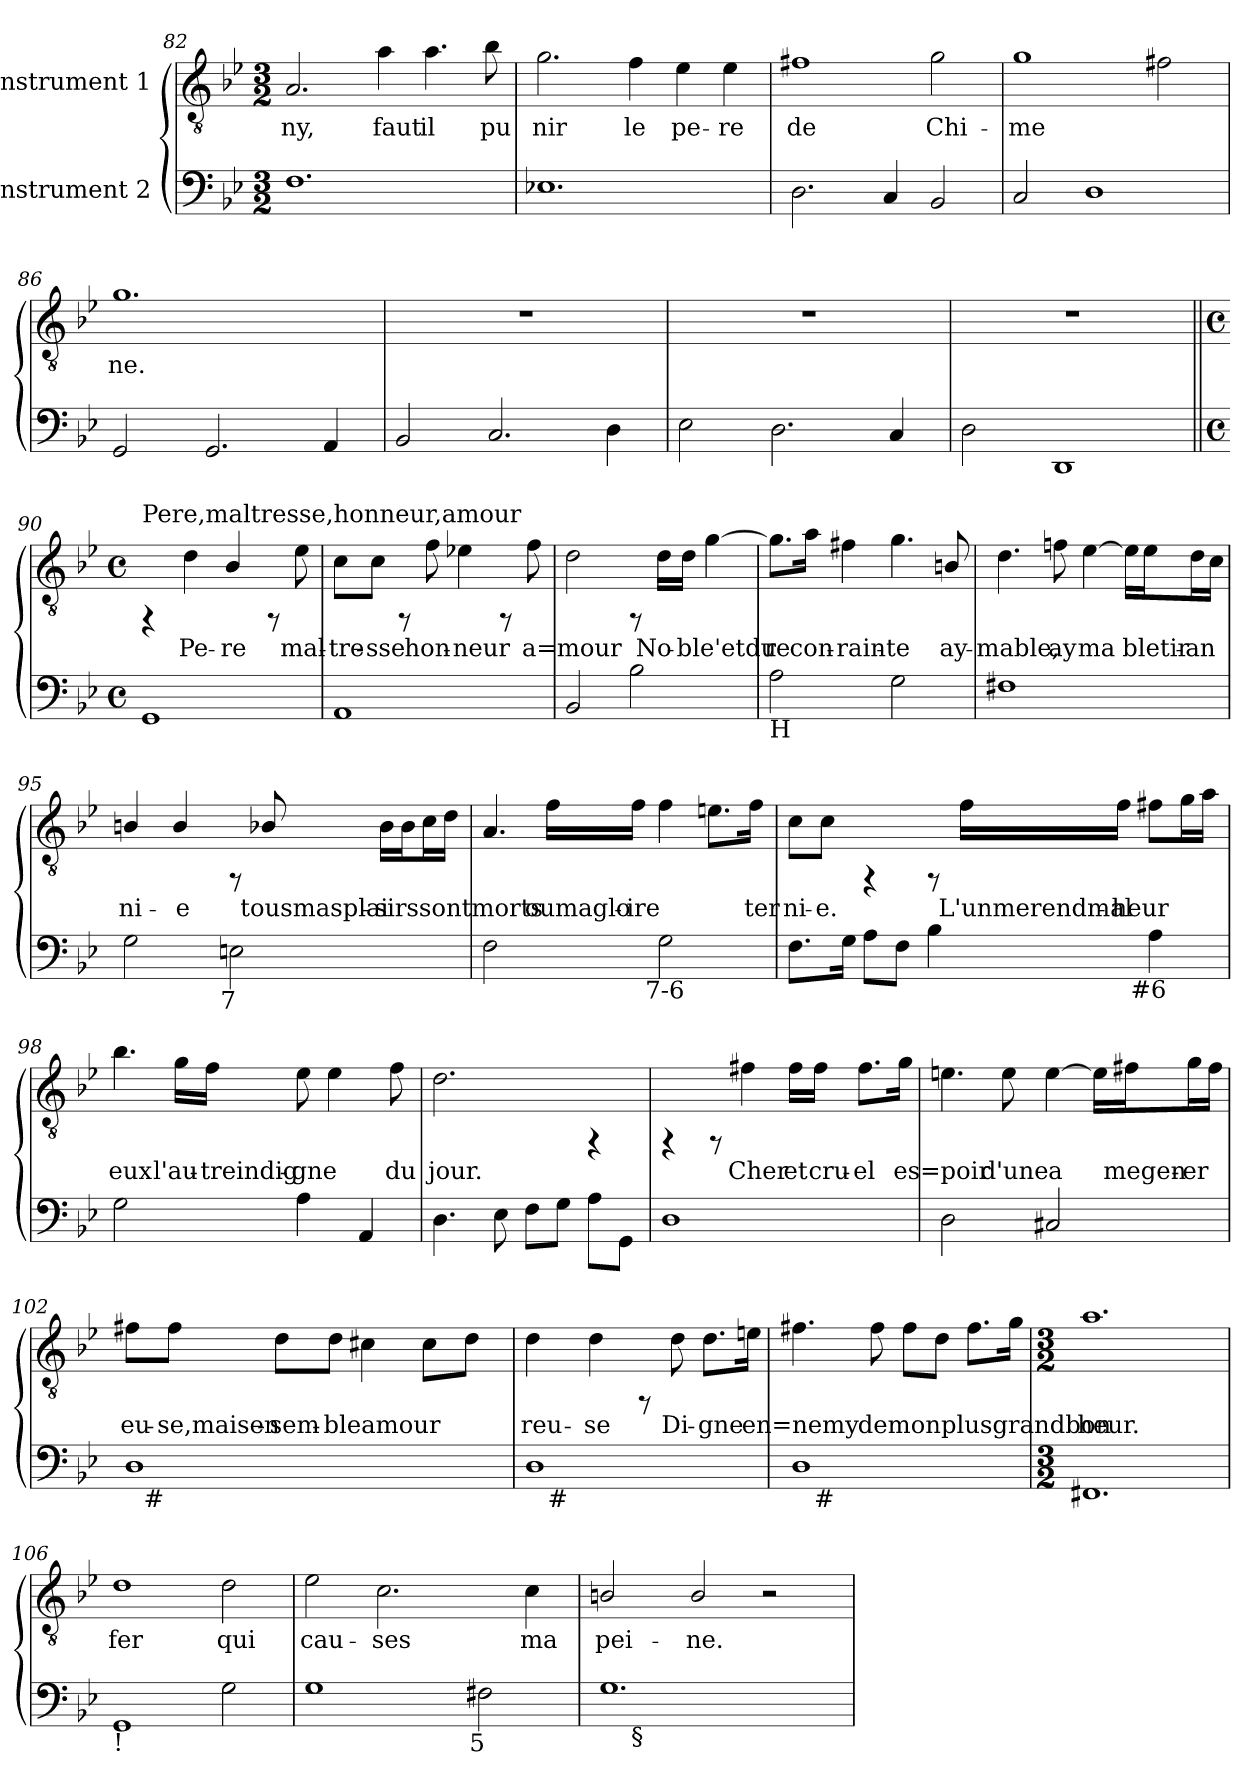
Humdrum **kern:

**kern	**kern	**text
*part2	*part1	*part1
*staff2	*staff1	*staff1
*I"Instrument 2	*I"Instrument 1	*
*clefF4	*clefGv2	*
*k[b-e-]	*k[b-e-]	*
*B-:	*B-:	*
*M3/2	*M3/2	*
=82	=82	=82
!	!	!LO:LY:b:cj
1.F	2.A/	ny,
!	!	!LO:LY:b:cj
.	4a\	faut
!	!	!LO:LY:b:cj
.	4.a\	il
!	!	!LO:LY:b:cj
.	8b-\	pu
!!LO:LB:g=z
=83	=83	=83
!	!	!LO:LY:b:cj
1.E-X	2.g\	nir
!	!	!LO:LY:b:cj
.	4f\	le
!	!	!LO:LY:b:cj
.	4e-\	pe-
!	!	!LO:LY:b:cj
.	4e-\	-re
=84	=84	=84
!	!	!LO:LY:b:cj
2.D\	1f#X	de
4C/	.	.
!	!	!LO:LY:b:cj
2BB-/	2g\	Chi-
=85	=85	=85
!	!	!LO:LY:b:cj
2C/	1g	-me
1D	.	.
!	!	!LO:LY:b:cj
.	2f#X\	.
=86	=86	=86
!	!	!LO:LY:b:cj
2GG/	1.g	ne.
2.GG/	.	.
4AA/	.	.
=87	=87	=87
2BB-/	1.r	.
2.C/	.	.
4D\	.	.
=88	=88	=88
2E-\	1.r	.
2.D\	.	.
4C/	.	.
!!LO:LB:g=z
=89	=89	=89
2D\	1.r	.
1DD	.	.
=90||	=90||	=90||
*M4/4	*M4/4	*
*met(c)	*met(c)	*
!	!LO:TX:a:t=Pere,maltresse,honneur,amour	!
1GG	4rFF	.
!	!	!LO:LY:b:cj
.	4d\	Pe-
!	!	!LO:LY:b:cj
.	4B-/	-re
.	8rFF	.
!	!	!LO:LY:b:cj
.	8e-\	mal-
=91	=91	=91
!	!	!LO:LY:b:cj
1AA	8c\L	-tre-
!	!	!LO:LY:b:cj
.	8c\J	-sse
.	8rFF	.
!	!	!LO:LY:b:cj
.	8f\	hon-
!	!	!LO:LY:b:cj
.	4e-X\	-neur
.	8rFF	.
!	!	!LO:LY:b:cj
.	8f\	a=mour
=92	=92	=92
!	!	!LO:LY:b:cj
2BB-/	2d\	.
2B-\	8rFF	.
!	!	!LO:LY:b:cj
.	16d\LL	No-
!	!	!LO:LY:b:cj
.	16d\JJ	-ble'etdu-
!	!	!LO:LY:b:cj
.	[>4g\	--
=93	=93	=93
!LO:TX:b:t=H	!	!
!	!	!LO:LY:b:cj
2A\	8.g\L]	-re
!	!	!LO:LY:b:cj
.	16a\Jk	con-
!	!	!LO:LY:b:cj
.	4f#X\	-rain-
!	!	!LO:LY:b:cj
2G\	4.g\	-te
!	!	!LO:LY:b:cj
.	8Bn/	ay-
!!LO:LB:g=z
=94	=94	=94
!	!	!LO:LY:b:cj
1F#X	4.d\	-mable,
!	!	!LO:LY:b:cj
.	8fn\	ay
!	!	!LO:LY:b:cj
.	[>4e-\	ma
!	!	!LO:LY:b:cj
.	16e-\LL]	.
!	!	!LO:LY:b:cj
.	16e-\J	bletir-
!	!	!LO:LY:b:cj
.	16d\L	-an-
!	!	!LO:LY:b:cj
.	16c\JJ	--
=95	=95	=95
!LO:TX:b:t=§	!	!
!	!	!LO:LY:b:cj
*^	*	*
2G\	4ryy	4Bn/	-ni-
!	!	!	!LO:LY:b:cj
.	8...ryy	4B/	-e
!	!LO:TX:b:t=7	!	!
.	2ryy	.	.
2En\	.	8rFF	.
!	!	!	!LO:LY:b:cj
.	.	8B-X/	tousmasplai-
!	!	!	!LO:LY:b:cj
.	.	16B-\LL	-sirssontmorts
!	!	!	!LO:LY:b:cj
.	.	16B-\J	.
!	!	!	!LO:LY:b:cj
.	.	16c\L	.
!	!	!	!LO:LY:b:cj
.	.	16d\JJ	.
.	64ryy	.	.
=96	=96	=96	=96
!	!	!	!LO:LY:b:cj
2F\	4...ryy	4.A/	.
!	!	!	!LO:LY:b:cj
.	.	16f\LL	oumaglo-
!	!	!	!LO:LY:b:cj
.	.	16f\JJ	-ire
!	!LO:TX:b:t=7-6	!	!
.	2ryy	.	.
!	!	!	!LO:LY:b:cj
2G\	.	4f\	.
!	!	!	!LO:LY:b:cj
.	.	8.en\L	.
!	!	!	!LO:LY:b:cj
.	.	16f\Jk	ter
.	32ryy	.	.
=97	=97	=97	=97
!	!	!	!LO:LY:b:cj
8.F\L	2ryy	8c\L	ni-
!	!	!	!LO:LY:b:cj
.	.	8c\J	-e.
16G\Jk	.	.	.
8A\L	.	4rFF	.
8F\J	.	.	.
4B-\	8..ryy	8rFF	.
!	!	!	!LO:LY:b:cj
.	.	16f\LL	L'unmerendmal-
!	!	!	!LO:LY:b:cj
.	.	16f\JJ	-heur-
!	!LO:TX:b:t=#6	!	!
.	4ryy	.	.
!	!	!	!LO:LY:b:cj
4A\	.	8f#X\L	--
!	!	!	!LO:LY:b:cj
.	.	16g\L	--
!	!	!	!LO:LY:b:cj
.	.	16a\JJ	--
.	32ryy	.	.
!!LO:PB:g=z
=98	=98	=98	=98
!	!	!	!LO:LY:b:cj
*v	*v	*	*
2G\	4.b-\	-eux
!	!	!LO:LY:b:cj
.	16g\LL	l'au-
!	!	!LO:LY:b:cj
.	16f\JJ	-treindig-
!	!	!LO:LY:b:cj
4A\	8e-\	-gne
!	!	!LO:LY:b:cj
.	4e-\	.
4AA/	.	.
!	!	!LO:LY:b:cj
.	8f\	du
=99	=99	=99
!	!	!LO:LY:b:cj
4.D\	2.d\	jour.
8E-\	.	.
8F\L	.	.
8G\J	.	.
8A\L	4rFF	.
8GG\J	.	.
=100	=100	=100
1D	4rFF	.
.	8rFF	.
!	!	!LO:LY:b:cj
.	4f#X\	Cher
!	!	!LO:LY:b:cj
.	16f#\LL	et
!	!	!LO:LY:b:cj
.	16f#\JJ	cru-
!	!	!LO:LY:b:cj
.	8.f#\L	-el
!	!	!LO:LY:b:cj
.	16g\Jk	es=poir
=101	=101	=101
!	!	!LO:LY:b:cj
2D\	4.en\	.
!	!	!LO:LY:b:cj
.	8e\	d'une
!	!	!LO:LY:b:cj
2C#X/	[>4e\	a-
!	!	!LO:LY:b:cj
.	16e\LL]	--
!	!	!LO:LY:b:cj
.	16f#X\J	-megen-
!	!	!LO:LY:b:cj
.	16g\L	-er-
!	!	!LO:LY:b:cj
.	16f#\JJ	--
!!LO:PB:g=z
=102	=102	=102
!	!	!LO:LY:b:cj
*^	*	*
1D	32.ryy	8f#X\L	-eu-
!	!LO:TX:b:t=#	!	!
.	2ryy	.	.
!	!	!	!LO:LY:b:cj
.	.	8f#\J	-se,maisen-
!	!	!	!LO:LY:b:cj
.	.	8d\L	-sem-
!	!	!	!LO:LY:b:cj
.	.	8d\J	-bleamour-
!	!	!	!LO:LY:b:cj
.	.	4c#X\	--
.	4ryy	.	.
!	!	!	!LO:LY:b:cj
.	.	8c#\L	--
.	8ryy	.	.
!	!	!	!LO:LY:b:cj
.	.	8d\J	--
.	16ryy	.	.
.	64ryy	.	.
=103	=103	=103	=103
!	!	!	!LO:LY:b:cj
1D	16ryy	4d\	-reu-
!	!LO:TX:b:t=#	!	!
.	2...ryy	.	.
!	!	!	!LO:LY:b:cj
.	.	4d\	-se
.	.	8rFF	.
!	!	!	!LO:LY:b:cj
.	.	8d\	Di-
!	!	!	!LO:LY:b:cj
.	.	8.d\L	-gne
!	!	!	!LO:LY:b:cj
.	.	16en\Jk	en=nemy
=104	=104	=104	=104
!	!	!	!LO:LY:b:cj
1D	16ryy	4.f#X\	.
!	!LO:TX:b:t=#	!	!
.	2...ryy	.	.
!	!	!	!LO:LY:b:cj
.	.	8f#\	demonplusgrandbon-
!	!	!	!LO:LY:b:cj
.	.	8f#\L	--
!	!	!	!LO:LY:b:cj
.	.	8d\J	--
!	!	!	!LO:LY:b:cj
.	.	8.f#\L	--
!	!	!	!LO:LY:b:cj
.	.	16g\Jk	--
*v	*v	*	*
=105	=105	=105
*M3/2	*M3/2	*
*^	*	*
!	!	!	!LO:LY:b:cj
*v	*v	*	*
1.FF#X	1.a	-heur.
=106	=106	=106
!LO:TX:b:t=!	!	!
!	!	!LO:LY:b:cj
1GG	1d	fer
!	!	!LO:LY:b:cj
2G\	2d\	qui
!!LO:LB:g=z
=107	=107	=107
!	!	!LO:LY:b:cj
*^	*	*
1G	2ryy	2e-\	cau-
!	!	!	!LO:LY:b:cj
.	4ryy	2.c\	-ses
.	8...ryy	.	.
!	!LO:TX:b:t=5	!	!
.	2ryy	.	.
2F#X\	.	.	.
!	!	!	!LO:LY:b:cj
.	.	4c\	ma
.	64ryy	.	.
=108	=108	=108	=108
!	!	!	!LO:LY:b:cj
1.G	8ryy	2Bn/	pei-
!	!LO:TX:b:t=§	!	!
.	1ryy	.	.
!	!	!	!LO:LY:b:cj
.	.	2B/	-ne.
.	.	2r	.
.	4.ryy	.	.
*v	*v	*	*
=	=	=
*-	*-	*-
